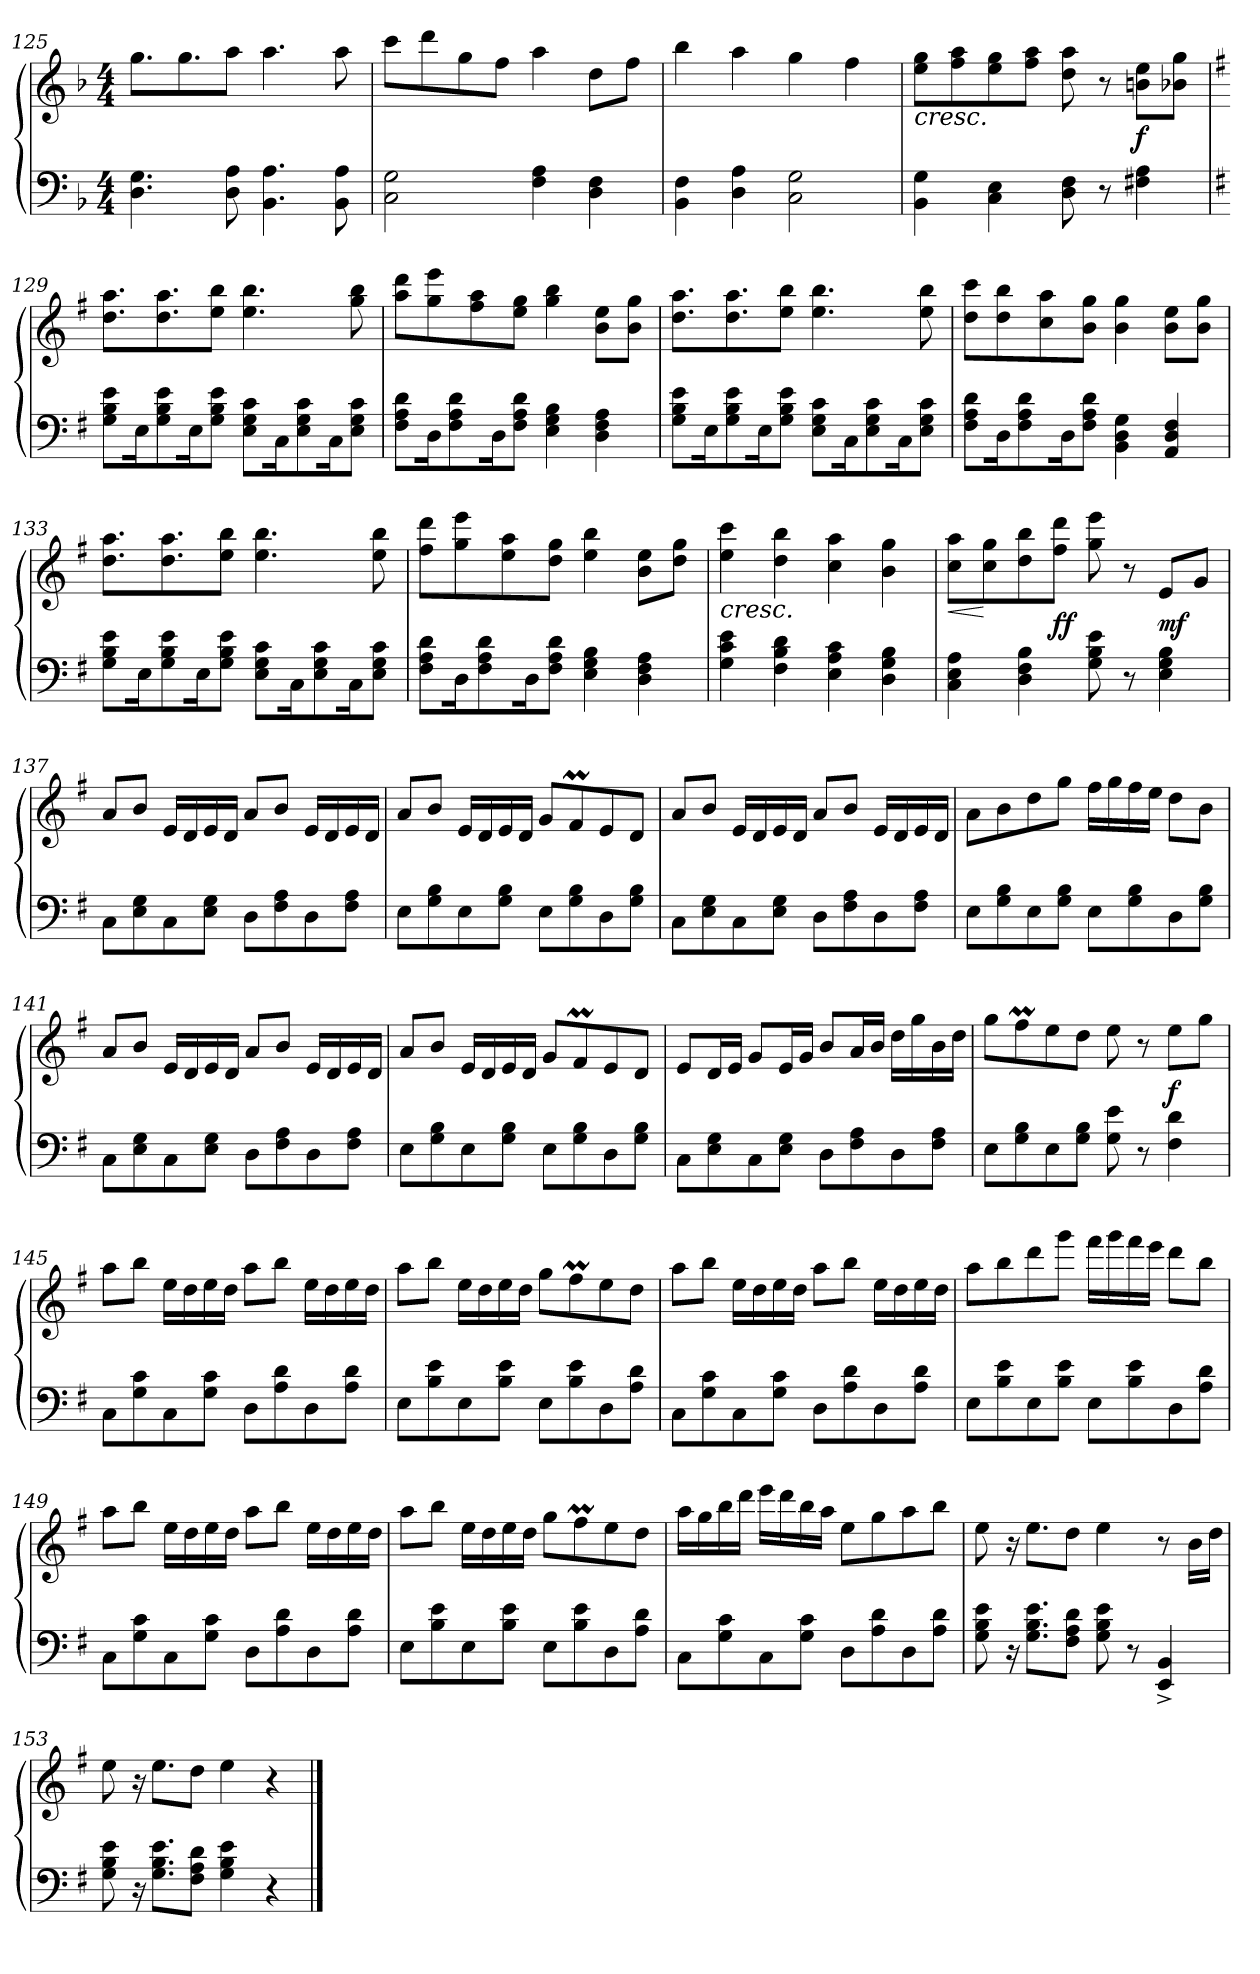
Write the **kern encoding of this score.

**kern	**kern	**dynam
*part1	*part1	*part1
*staff2	*staff1	*staff1/2
*clefF4	*clefG2	*
*k[b-]	*k[b-]	*
*M4/4	*M4/4	*
=125	=125	=125
4.D 4.G	8.ggL	.
.	8.gg	.
8D 8A	8aaJ	.
4.BB- 4.A	4.aa	.
8BB- 8A	8aa	.
!!LO:LB:g=z
=126	=126	=126
2C 2G	8cccL	.
.	8ddd	.
.	8gg	.
.	8ffJ	.
4F 4A	4aa	.
4D 4F	8ddL	.
.	8ffJ	.
=127	=127	=127
4BB- 4F	4bb-	.
4D 4A	4aa	.
2C 2G	4gg	.
.	4ff	.
=128	=128	=128
!	!	!LO:HP:b
4BB- 4G	8ee 8ggL	<
.	8ff 8aa	.
4C 4E	8ee 8gg	.
.	8ff 8aaJ	.
8D 8F	8dd 8aa	.
8r	8r	.
4F#X 4A	8bn 8eeL	f
.	8b-X 8ggJ	[
=129	=129	=129
*k[f#]	*k[f#]	*
8G 8B 8eL	8.dd 8.aaL	.
16Ek	.	.
8G 8B 8e	8.dd 8.aa	.
16Ek	.	.
8G 8B 8eJ	8ee 8bbJ	.
8E 8G 8cL	4.ee 4.bb	.
16Ck	.	.
8E 8G 8c	.	.
16Ck	.	.
8E 8G 8cJ	8gg 8bb	.
=130	=130	=130
8F# 8A 8dL	8aa 8dddL	.
16Dk	8gg 8eee	.
8F# 8A 8d	.	.
.	8ff# 8aa	.
16Dk	.	.
8F# 8A 8dJ	8ee 8ggJ	.
4E 4G 4B	4gg 4bb	.
4D 4F# 4A	8b 8eeL	.
.	8b 8ggJ	.
!!LO:LB:g=z
=131	=131	=131
8G 8B 8eL	8.dd 8.aaL	.
16Ek	.	.
8G 8B 8e	8.dd 8.aa	.
16Ek	.	.
8G 8B 8eJ	8ee 8bbJ	.
8E 8G 8cL	4.ee 4.bb	.
16Ck	.	.
8E 8G 8c	.	.
16Ck	.	.
8E 8G 8cJ	8ee 8bb	.
=132	=132	=132
8F# 8A 8dL	8dd 8cccL	.
16Dk	8dd 8bb	.
8F# 8A 8d	.	.
.	8cc 8aa	.
16Dk	.	.
8F# 8A 8dJ	8b 8ggJ	.
4BB 4D 4G	4b 4gg	.
4AA 4D 4F#	8b 8eeL	.
.	8b 8ggJ	.
=133	=133	=133
8G 8B 8eL	8.dd 8.aaL	.
16Ek	.	.
8G 8B 8e	8.dd 8.aa	.
16Ek	.	.
8G 8B 8eJ	8ee 8bbJ	.
8E 8G 8cL	4.ee 4.bb	.
16Ck	.	.
8E 8G 8c	.	.
16Ck	.	.
8E 8G 8cJ	8ee 8bb	.
=134	=134	=134
8F# 8A 8dL	8ff# 8dddL	.
16Dk	8gg 8eee	.
8F# 8A 8d	.	.
.	8ee 8aa	.
16Dk	.	.
8F# 8A 8dJ	8dd 8ggJ	.
4E 4G 4B	4ee 4bb	.
4D 4F# 4A	8b 8eeL	.
.	8dd 8ggJ	.
=135	=135	=135
!	!	!LO:HP:b
4G 4c 4e	4ee 4ccc	<
4F# 4B 4d	4dd 4bb	.
4E 4A 4c	4cc 4aa	.
4D 4G 4B	4b 4gg	.
!!LO:LB:g=z
=136	=136	=136
!	!	!LO:HP:b
4C 4E 4A	8cc 8aaL	<
.	8cc 8gg	[
4D 4F# 4B	8dd 8bb	.
.	8ff# 8dddJ	ff
8G 8B 8e	8gg 8eee	[
8r	8r	.
4E 4G 4B	8eL	mf
.	8gJ	.
=137	=137	=137
8CL	8aL	.
8E 8G	8bJ	.
8C	16eLL	.
.	16d	.
8E 8GJ	16e	.
.	16dJJ	.
8DL	8aL	.
8F# 8A	8bJ	.
8D	16eLL	.
.	16d	.
8F# 8AJ	16e	.
.	16dJJ	.
=138	=138	=138
8EL	8aL	.
8G 8B	8bJ	.
8E	16eLL	.
.	16d	.
8G 8BJ	16e	.
.	16dJJ	.
8EL	8gL	.
8G 8B	8f#m	.
8D	8e	.
8G 8BJ	8dJ	.
=139	=139	=139
8CL	8aL	.
8E 8G	8bJ	.
8C	16eLL	.
.	16d	.
8E 8GJ	16e	.
.	16dJJ	.
8DL	8aL	.
8F# 8A	8bJ	.
8D	16eLL	.
.	16d	.
8F# 8AJ	16e	.
.	16dJJ	.
!!LO:PB:g=z
=140	=140	=140
8EL	8aL	.
8G 8B	8b	.
8E	8dd	.
8G 8BJ	8ggJ	.
8EL	16ff#LL	.
.	16gg	.
8G 8B	16ff#	.
.	16eeJJ	.
8D	8ddL	.
8G 8BJ	8bJ	.
=141	=141	=141
8CL	8aL	.
8E 8G	8bJ	.
8C	16eLL	.
.	16d	.
8E 8GJ	16e	.
.	16dJJ	.
8DL	8aL	.
8F# 8A	8bJ	.
8D	16eLL	.
.	16d	.
8F# 8AJ	16e	.
.	16dJJ	.
=142	=142	=142
8EL	8aL	.
8G 8B	8bJ	.
8E	16eLL	.
.	16d	.
8G 8BJ	16e	.
.	16dJJ	.
8EL	8gL	.
8G 8B	8f#m	.
8D	8e	.
8G 8BJ	8dJ	.
=143	=143	=143
8CL	8eL	.
8E 8G	16dL	.
.	16eJJ	.
8C	8gL	.
8E 8GJ	16eL	.
.	16gJJ	.
8DL	8bL	.
8F# 8A	16aL	.
.	16bJJ	.
8D	16ddLL	.
.	16gg	.
8F# 8AJ	16b	.
.	16ddJJ	.
!!LO:LB:g=z
=144	=144	=144
8EL	8ggL	.
8G 8B	8ff#m	.
8E	8ee	.
8G 8BJ	8ddJ	.
8G 8e	8ee	.
8r	8r	.
4F# 4d	8eeL	f
.	8ggJ	.
=145	=145	=145
8CL	8aaL	.
8G 8c	8bbJ	.
8C	16eeLL	.
.	16dd	.
8G 8cJ	16ee	.
.	16ddJJ	.
8DL	8aaL	.
8A 8d	8bbJ	.
8D	16eeLL	.
.	16dd	.
8A 8dJ	16ee	.
.	16ddJJ	.
=146	=146	=146
8EL	8aaL	.
8B 8e	8bbJ	.
8E	16eeLL	.
.	16dd	.
8B 8eJ	16ee	.
.	16ddJJ	.
8EL	8ggL	.
8B 8e	8ff#m	.
8D	8ee	.
8A 8dJ	8ddJ	.
=147	=147	=147
8CL	8aaL	.
8G 8c	8bbJ	.
8C	16eeLL	.
.	16dd	.
8G 8cJ	16ee	.
.	16ddJJ	.
8DL	8aaL	.
8A 8d	8bbJ	.
8D	16eeLL	.
.	16dd	.
8A 8dJ	16ee	.
.	16ddJJ	.
!!LO:LB:g=z
=148	=148	=148
8EL	8aaL	.
8B 8e	8bb	.
8E	8ddd	.
8B 8eJ	8gggJ	.
8EL	16fff#LL	.
.	16ggg	.
8B 8e	16fff#	.
.	16eeeJJ	.
8D	8dddL	.
8A 8dJ	8bbJ	.
=149	=149	=149
8CL	8aaL	.
8G 8c	8bbJ	.
8C	16eeLL	.
.	16dd	.
8G 8cJ	16ee	.
.	16ddJJ	.
8DL	8aaL	.
8A 8d	8bbJ	.
8D	16eeLL	.
.	16dd	.
8A 8dJ	16ee	.
.	16ddJJ	.
=150	=150	=150
8EL	8aaL	.
8B 8e	8bbJ	.
8E	16eeLL	.
.	16dd	.
8B 8eJ	16ee	.
.	16ddJJ	.
8EL	8ggL	.
8B 8e	8ff#m	.
8D	8ee	.
8A 8dJ	8ddJ	.
!!LO:LB:g=z
=151	=151	=151
8CL	16aaLL	.
.	16gg	.
8G 8c	16bb	.
.	16dddJJ	.
8C	16eeeLL	.
.	16ddd	.
8G 8cJ	16bb	.
.	16aaJJ	.
8DL	8eeL	.
8A 8d	8gg	.
8D	8aa	.
8A 8dJ	8bbJ	.
=152	=152	=152
8G 8B 8e	8ee	.
16r	16r	.
8.G 8.B 8.eL	8.eeL	.
8F# 8A 8dJ	8ddJ	.
8G 8B 8e	4ee	.
8r	.	.
4EE^ 4BB^	8r	.
.	16bLL	.
.	16ddJJ	.
=153	=153	=153
8G 8B 8e	8ee	.
16r	16r	.
8.G 8.B 8.eL	8.eeL	.
8F# 8A 8dJ	8ddJ	.
4G 4B 4e	4ee	.
4r	4r	.
==	==	==
*-	*-	*-
